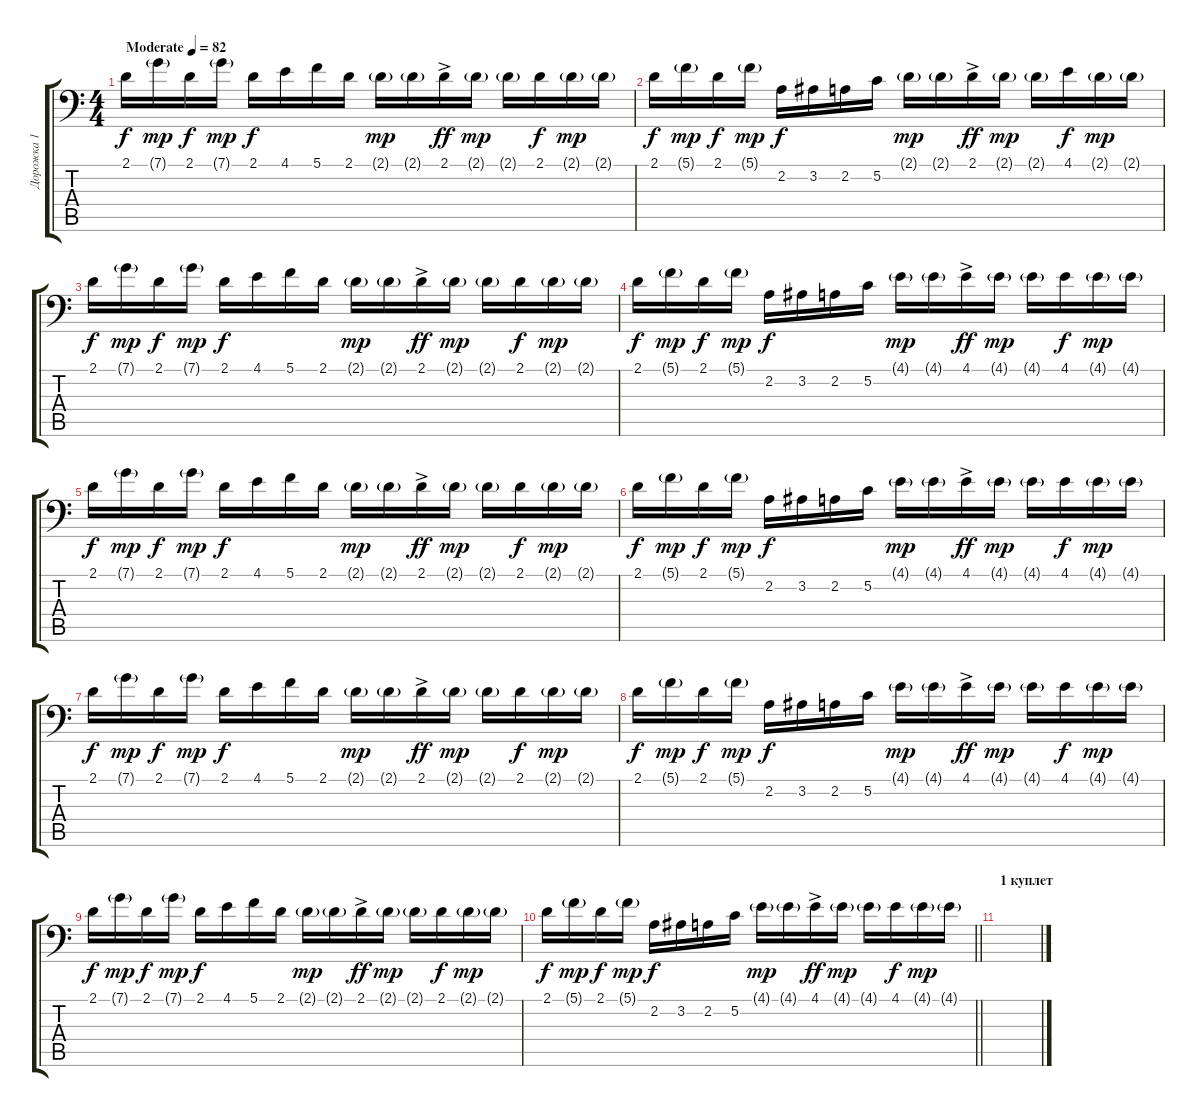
\track ("Дорожка 1" "Дорожка 1") {instrument pad1newage}
\staff {score tabs}
\tuning (C4 G3 Eb3 Bb2 F2 Bb1) {hide}
\ts (4 4)
\tempo (82 "Moderate")
\clef f4
\ks c
2.1.16{dy f volume 16 instrument pad1newage} 7.1{g}.16{dy mp} 2.1.16{dy f} 7.1{g}.16{dy mp} 2.1.16{dy f} 4.1.16 5.1.16 2.1.16 2.1{g}.16{dy mp} 2.1{g}.16 2.1{ac}.16{dy ff} 2.1{g}.16{dy mp} 2.1{g}.16 2.1.16{dy f} 2.1{g}.16{dy mp} 2.1{g}.16 |
2.1.16{dy f} 5.1{g}.16{dy mp} 2.1.16{dy f} 5.1{g}.16{dy mp} 2.2.16{dy f} 3.2.16 2.2.16 5.2.16 2.1{g}.16{dy mp} 2.1{g}.16 2.1{ac}.16{dy ff} 2.1{g}.16{dy mp} 2.1{g}.16 4.1.16{dy f} 2.1{g}.16{dy mp} 2.1{g}.16 |
2.1.16{dy f volume 10} 7.1{g}.16{dy mp} 2.1.16{dy f} 7.1{g}.16{dy mp} 2.1.16{dy f} 4.1.16 5.1.16 2.1.16 2.1{g}.16{dy mp} 2.1{g}.16 2.1{ac}.16{dy ff} 2.1{g}.16{dy mp} 2.1{g}.16 2.1.16{dy f} 2.1{g}.16{dy mp} 2.1{g}.16 |
2.1.16{dy f} 5.1{g}.16{dy mp} 2.1.16{dy f} 5.1{g}.16{dy mp} 2.2.16{dy f} 3.2.16 2.2.16 5.2.16 4.1{g}.16{dy mp} 4.1{g}.16 4.1{ac}.16{dy ff} 4.1{g}.16{dy mp} 4.1{g}.16 4.1.16{dy f} 4.1{g}.16{dy mp} 4.1{g}.16 |
2.1.16{dy f} 7.1{g}.16{dy mp} 2.1.16{dy f} 7.1{g}.16{dy mp} 2.1.16{dy f} 4.1.16 5.1.16 2.1.16 2.1{g}.16{dy mp} 2.1{g}.16 2.1{ac}.16{dy ff} 2.1{g}.16{dy mp} 2.1{g}.16 2.1.16{dy f} 2.1{g}.16{dy mp} 2.1{g}.16 |
2.1.16{dy f} 5.1{g}.16{dy mp} 2.1.16{dy f} 5.1{g}.16{dy mp} 2.2.16{dy f} 3.2.16 2.2.16 5.2.16 4.1{g}.16{dy mp} 4.1{g}.16 4.1{ac}.16{dy ff} 4.1{g}.16{dy mp} 4.1{g}.16 4.1.16{dy f} 4.1{g}.16{dy mp} 4.1{g}.16 |
2.1.16{dy f} 7.1{g}.16{dy mp} 2.1.16{dy f} 7.1{g}.16{dy mp} 2.1.16{dy f} 4.1.16 5.1.16 2.1.16 2.1{g}.16{dy mp} 2.1{g}.16 2.1{ac}.16{dy ff} 2.1{g}.16{dy mp} 2.1{g}.16 2.1.16{dy f} 2.1{g}.16{dy mp} 2.1{g}.16 |
2.1.16{dy f} 5.1{g}.16{dy mp} 2.1.16{dy f} 5.1{g}.16{dy mp} 2.2.16{dy f} 3.2.16 2.2.16 5.2.16 4.1{g}.16{dy mp} 4.1{g}.16 4.1{ac}.16{dy ff} 4.1{g}.16{dy mp} 4.1{g}.16 4.1.16{dy f} 4.1{g}.16{dy mp} 4.1{g}.16 |
2.1.16{dy f} 7.1{g}.16{dy mp} 2.1.16{dy f} 7.1{g}.16{dy mp} 2.1.16{dy f} 4.1.16 5.1.16 2.1.16 2.1{g}.16{dy mp} 2.1{g}.16 2.1{ac}.16{dy ff} 2.1{g}.16{dy mp} 2.1{g}.16 2.1.16{dy f} 2.1{g}.16{dy mp} 2.1{g}.16 |
\barLineRight lightlight
2.1.16{dy f} 5.1{g}.16{dy mp} 2.1.16{dy f} 5.1{g}.16{dy mp} 2.2.16{dy f} 3.2.16 2.2.16 5.2.16 4.1{g}.16{dy mp} 4.1{g}.16 4.1{ac}.16{dy ff} 4.1{g}.16{dy mp} 4.1{g}.16 4.1.16{dy f} 4.1{g}.16{dy mp} 4.1{g}.16 |
\section ("" "1 куплет")
